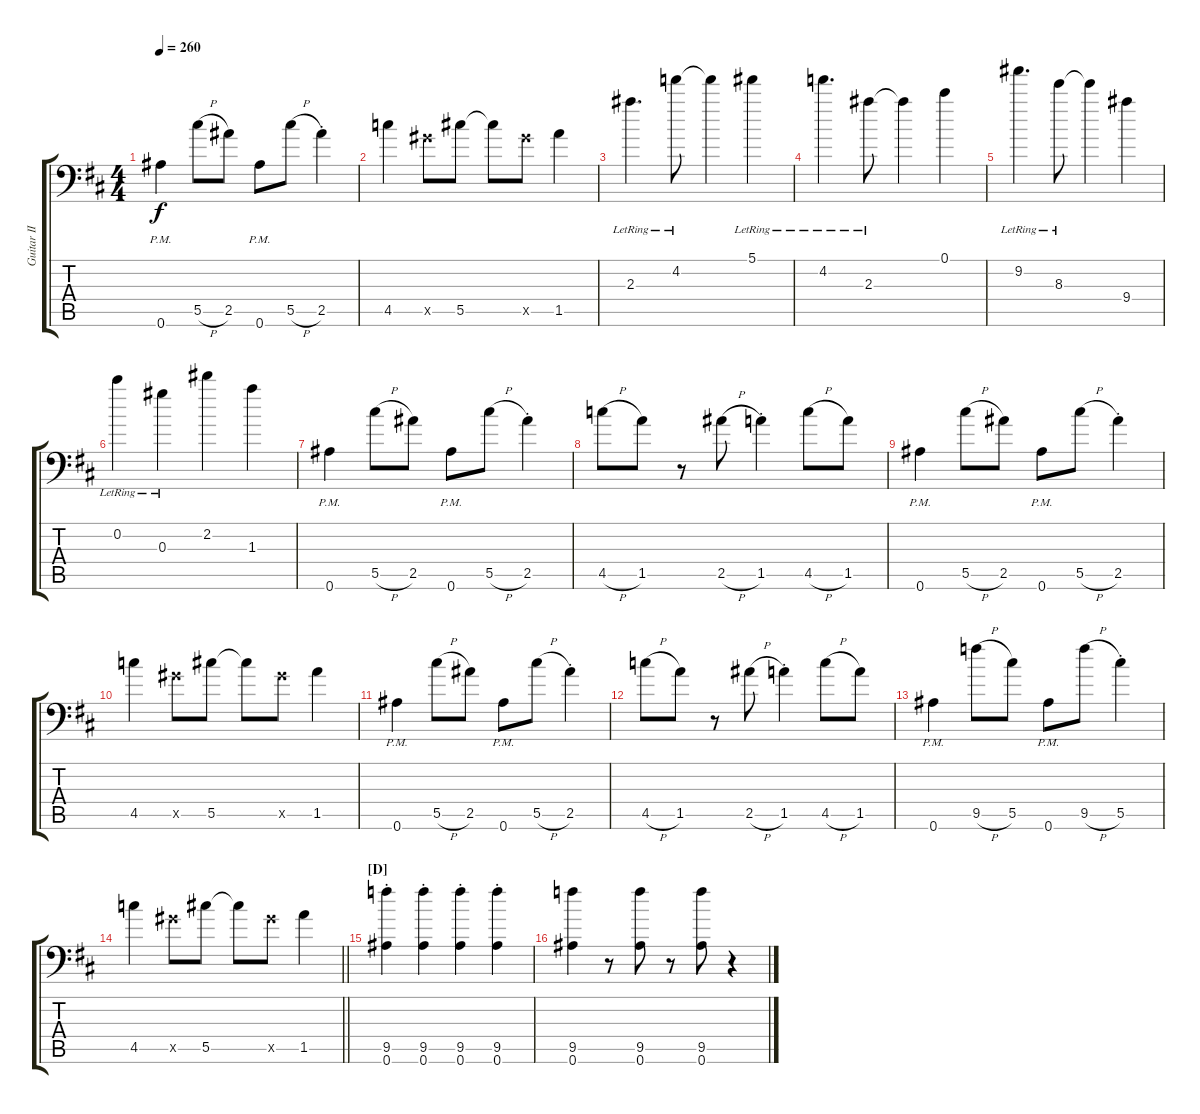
\track ("Guitar II" "Guitar II") {instrument distortionguitar}
\staff {score tabs}
\tuning (Db4 Db4 Ab3 Db3 Ab2 Bb1) {hide}
\ts (4 4)
\tempo 260
\clef f4
\ks bminor
0.6{pm}.4{ot 8vb dy f} 5.5{h}.8{ot 8vb} 2.5.8{ot 8vb} 0.6{pm}.8{ot 8vb} 5.5{h}.8{ot 8vb} 2.5{st}.4{ot 8vb} |
4.5.4{ot 8vb} 0.5{x}.8{ot 8vb} 5.5.8{ot 8vb} 5.5{t}.8{ot 8vb} 0.5{x}.8{ot 8vb} 1.5.4{ot 8vb} |
2.3{lr}.4{d ot 8vb} 4.2{lr}.8{ot 8vb} 4.2{t}.4{ot 8vb} 5.1{lr}.4{ot 8vb} |
4.2{lr}.4{d ot 8vb} 2.3{lr}.8{ot 8vb} 2.3{t}.4{ot 8vb} 0.1.4{ot 8vb} |
9.2{lr}.4{d ot 8vb} 8.3{lr}.8{ot 8vb} 8.3{t}.4{ot 8vb} 9.4.4{ot 8vb} |
0.2{lr}.4{ot 8vb} 0.3{lr}.4{ot 8vb} 2.2.4{ot 8vb} 1.3.4{ot 8vb} |
0.6{pm}.4{ot 8vb} 5.5{h}.8{ot 8vb} 2.5.8{ot 8vb} 0.6{pm}.8{ot 8vb} 5.5{h}.8{ot 8vb} 2.5{st}.4{ot 8vb} |
4.5{h}.8{ot 8vb} 1.5.8{ot 8vb} r.8{ot 8vb} 2.5{h}.8{ot 8vb} 1.5{st}.4{ot 8vb} 4.5{h}.8{ot 8vb} 1.5.8{ot 8vb} |
0.6{pm}.4{ot 8vb} 5.5{h}.8{ot 8vb} 2.5.8{ot 8vb} 0.6{pm}.8{ot 8vb} 5.5{h}.8{ot 8vb} 2.5{st}.4{ot 8vb} |
4.5.4{ot 8vb} 0.5{x}.8{ot 8vb} 5.5.8{ot 8vb} 5.5{t}.8{ot 8vb} 0.5{x}.8{ot 8vb} 1.5.4{ot 8vb} |
0.6{pm}.4{ot 8vb} 5.5{h}.8{ot 8vb} 2.5.8{ot 8vb} 0.6{pm}.8{ot 8vb} 5.5{h}.8{ot 8vb} 2.5{st}.4{ot 8vb} |
4.5{h}.8{ot 8vb} 1.5.8{ot 8vb} r.8{ot 8vb} 2.5{h}.8{ot 8vb} 1.5{st}.4{ot 8vb} 4.5{h}.8{ot 8vb} 1.5.8{ot 8vb} |
0.6{pm}.4{ot 8vb} 9.5{h}.8{ot 8vb} 5.5.8{ot 8vb} 0.6{pm}.8{ot 8vb} 9.5{h}.8{ot 8vb} 5.5{st}.4{ot 8vb} |
\barLineRight lightlight
4.5.4{ot 8vb} 0.5{x}.8{ot 8vb} 5.5.8{ot 8vb} 5.5{t}.8{ot 8vb} 0.5{x}.8{ot 8vb} 1.5.4{ot 8vb} |
\section ("" "[D]")
(9.5{st} 0.6{st}).4{ot 8vb} (9.5{st} 0.6{st}).4{ot 8vb} (9.5{st} 0.6{st}).4{ot 8vb} (9.5{st} 0.6{st}).4{ot 8vb} |
(9.5 0.6).4{ot 8vb} r.8{ot 8vb} (9.5 0.6).8{ot 8vb} r.8{ot 8vb} (9.5 0.6).8{ot 8vb} r.4{ot 8vb}
